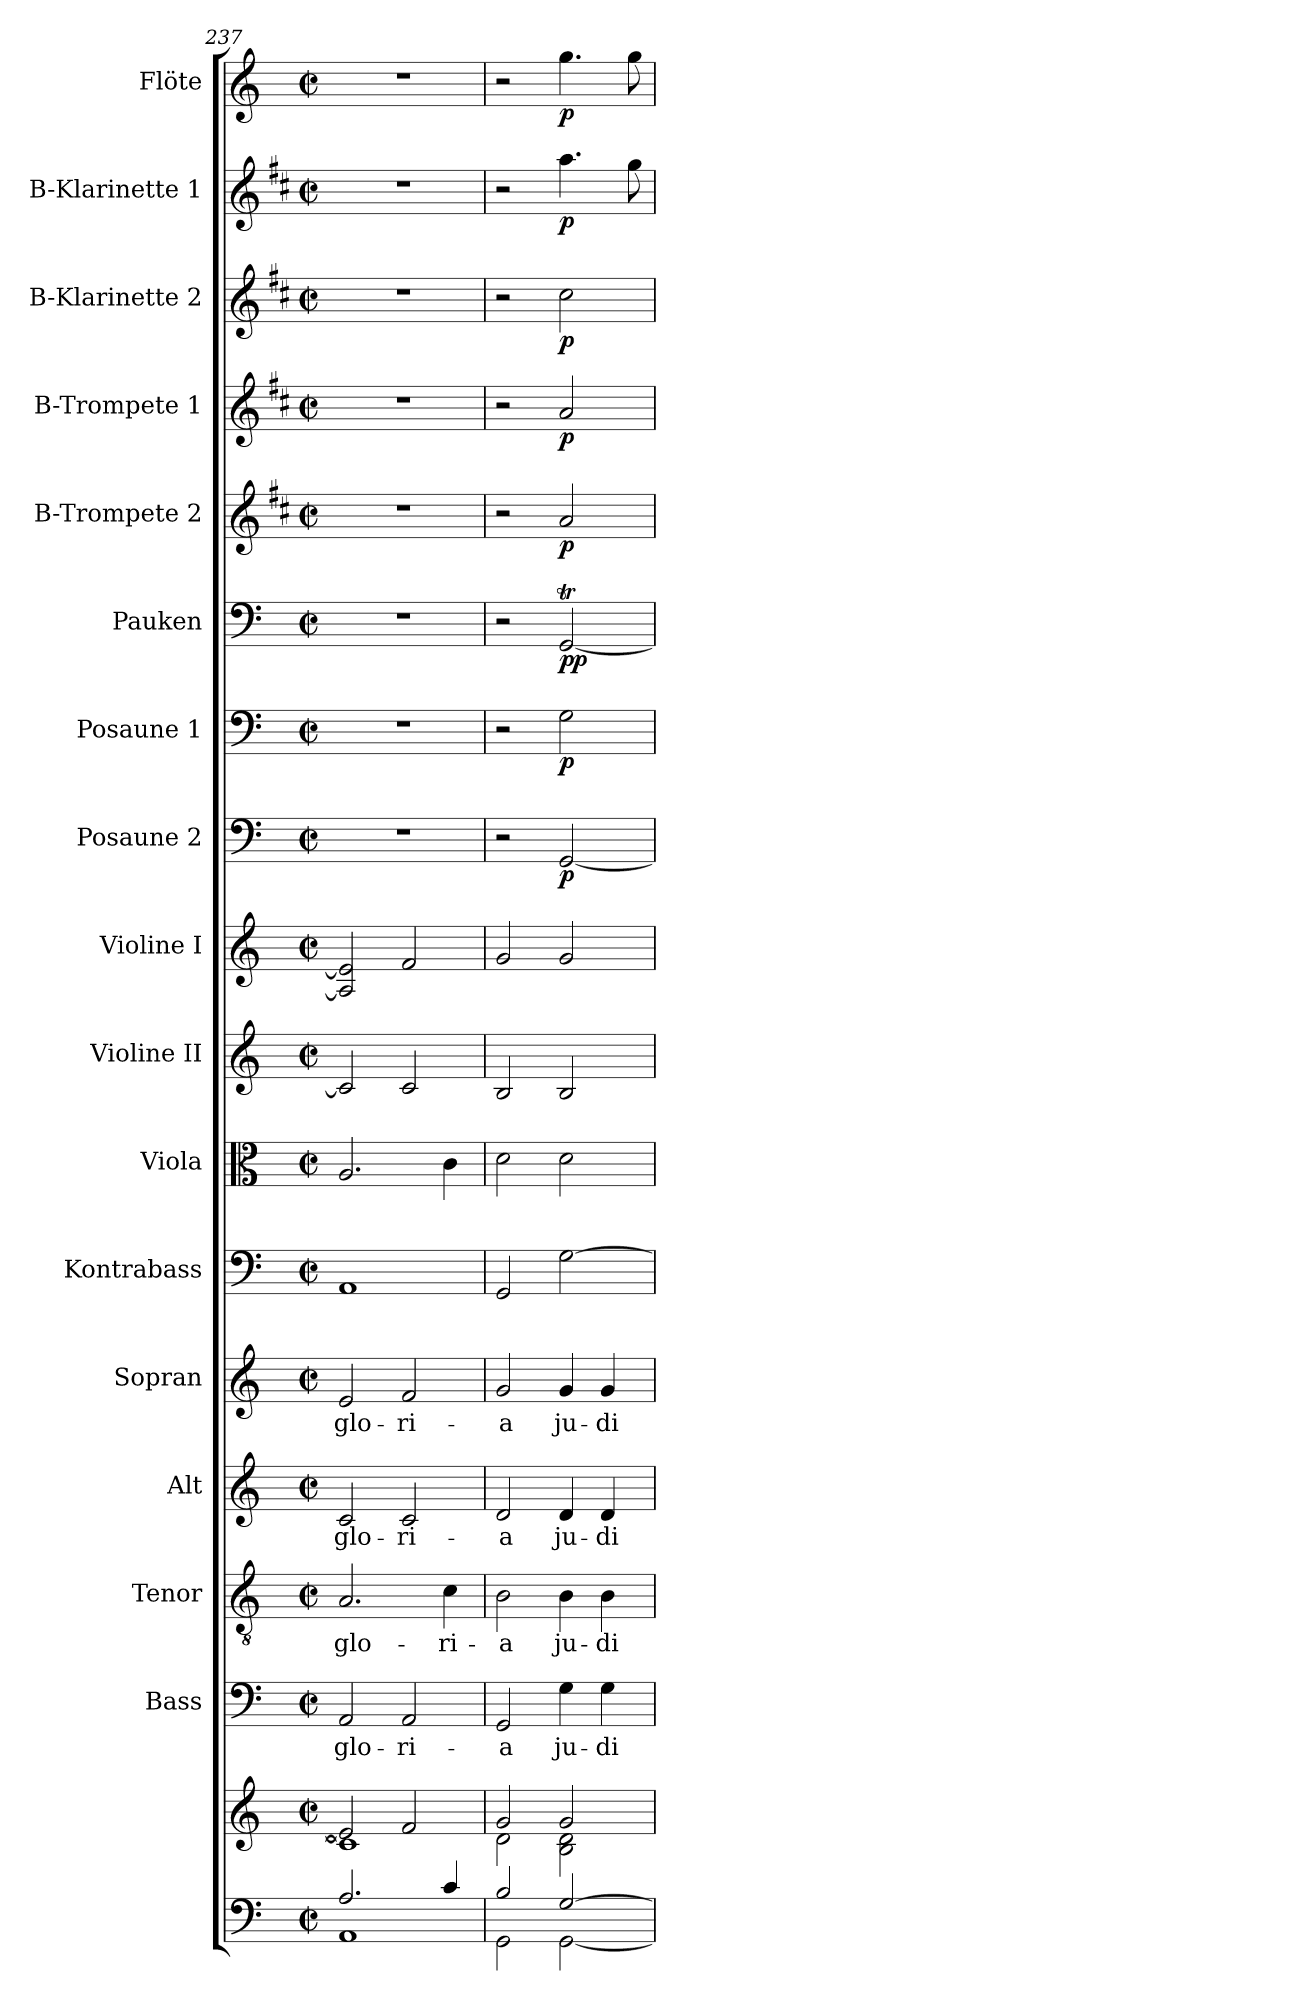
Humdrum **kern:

**kern	**kern	**kern	**text	**kern	**text	**kern	**text	**kern	**text	**kern	**kern	**kern	**kern	**kern	**dynam	**kern	**dynam	**kern	**dynam	**kern	**dynam	**kern	**dynam	**kern	**dynam	**kern	**dynam	**kern	**dynam
*part17	*part17	*part16	*part16	*part15	*part15	*part14	*part14	*part13	*part13	*part12	*part11	*part10	*part9	*part8	*part8	*part7	*part7	*part6	*part6	*part5	*part5	*part4	*part4	*part3	*part3	*part2	*part2	*part1	*part1
*staff18	*staff17	*staff16	*staff16	*staff15	*staff15	*staff14	*staff14	*staff13	*staff13	*staff12	*staff11	*staff10	*staff9	*staff8	*staff8	*staff7	*staff7	*staff6	*staff6	*staff5	*staff5	*staff4	*staff4	*staff3	*staff3	*staff2	*staff2	*staff1	*staff1
*	*	*I"Bass	*	*I"Tenor	*	*I"Alt	*	*I"Sopran	*	*I"Kontrabass	*I"Viola	*I"Violine II	*I"Violine I	*I"Posaune 2	*	*I"Posaune 1	*	*I"Pauken	*	*I"B-Trompete 2	*	*I"B-Trompete 1	*	*I"B-Klarinette 2	*	*I"B-Klarinette 1	*	*I"Flöte	*
*	*	*I'B.	*	*I'T.	*	*I'A.	*	*I'S.	*	*I'Kb.	*I'Vla.	*I'Vl. II	*I'Vl. I	*I'Pos. 2	*	*I'Pos. 1	*	*I'Pk.	*	*I'B Trp. 2	*	*I'B Trp. 1	*	*I'B Kl. 2	*	*I'B Kl. 1	*	*I'Fl.	*
*clefF4	*clefG2	*clefF4	*	*clefGv2	*	*clefG2	*	*clefG2	*	*clefF4	*clefC3	*clefG2	*clefG2	*clefF4	*	*clefF4	*	*clefF4	*	*clefG2	*	*clefG2	*	*clefG2	*	*clefG2	*	*clefG2	*
*	*	*	*	*	*	*	*	*	*	*ITrd7c12	*	*	*	*	*	*	*	*	*	*ITrd1c2	*	*ITrd1c2	*	*ITrd1c2	*	*ITrd1c2	*	*	*
*k[]	*k[]	*k[]	*	*k[]	*	*k[]	*	*k[]	*	*k[]	*k[]	*k[]	*k[]	*k[]	*	*k[]	*	*k[]	*	*k[]	*	*k[]	*	*k[]	*	*k[]	*	*k[]	*
*C:	*C:	*C:	*	*C:	*	*C:	*	*C:	*	*C:	*C:	*C:	*C:	*C:	*	*C:	*	*C:	*	*C:	*	*C:	*	*C:	*	*C:	*	*C:	*
*M2/2	*M2/2	*M2/2	*	*M2/2	*	*M2/2	*	*M2/2	*	*M2/2	*M2/2	*M2/2	*M2/2	*M2/2	*	*M2/2	*	*M2/2	*	*M2/2	*	*M2/2	*	*M2/2	*	*M2/2	*	*M2/2	*
*met(c|)	*met(c|)	*met(c|)	*	*met(c|)	*	*met(c|)	*	*met(c|)	*	*met(c|)	*met(c|)	*met(c|)	*met(c|)	*met(c|)	*	*met(c|)	*	*met(c|)	*	*met(c|)	*	*met(c|)	*	*met(c|)	*	*met(c|)	*	*met(c|)	*
=237	=237	=237	=237	=237	=237	=237	=237	=237	=237	=237	=237	=237	=237	=237	=237	=237	=237	=237	=237	=237	=237	=237	=237	=237	=237	=237	=237	=237	=237
*^	*^	*	*	*	*	*	*	*	*	*	*	*	*	*	*	*	*	*	*	*	*	*	*	*	*	*	*	*	*
!	!	!	!	!	!LO:LY:b	!	!LO:LY:b	!	!LO:LY:b	!	!LO:LY:b	!	!	!	!	!	!	!	!	!	!	!	!	!	!	!	!	!	!	!	!
2.A/	1AA	2e/]	1c]	2AA/	glo-	2.A/	glo-	2c/	glo-	2e/	glo-	1AAA	2.A/	2c/]	2A/] 2e/]	1r	.	1r	.	1r	.	1r	.	1r	.	1r	.	1r	.	1r	.
!	!	!	!	!	!LO:LY:b	!	!	!	!LO:LY:b	!	!LO:LY:b	!	!	!	!	!	!	!	!	!	!	!	!	!	!	!	!	!	!	!	!
.	.	2f/	.	2AA/	-ri-	.	.	2c/	-ri-	2f/	-ri-	.	.	2c/	2f/	.	.	.	.	.	.	.	.	.	.	.	.	.	.	.	.
!	!	!	!	!	!	!	!LO:LY:b	!	!	!	!	!	!	!	!	!	!	!	!	!	!	!	!	!	!	!	!	!	!	!	!
4c/	.	.	.	.	.	4c\	-ri-	.	.	.	.	.	4c\	.	.	.	.	.	.	.	.	.	.	.	.	.	.	.	.	.	.
=238	=238	=238	=238	=238	=238	=238	=238	=238	=238	=238	=238	=238	=238	=238	=238	=238	=238	=238	=238	=238	=238	=238	=238	=238	=238	=238	=238	=238	=238	=238	=238
!	!	!	!	!	!LO:LY:b	!	!LO:LY:b	!	!LO:LY:b	!	!LO:LY:b	!	!	!	!	!	!	!	!	!	!	!	!	!	!	!	!	!	!	!	!
2B/	2GG\	2g/	2d\	2GG/	-a	2B\	-a	2d/	-a	2g/	-a	2GGG/	2d\	2B/	2g/	2r	.	2r	.	2r	.	2r	.	2r	.	2r	.	2r	.	2r	.
!	!	!	!	!	!LO:LY:b	!	!LO:LY:b	!	!LO:LY:b	!	!LO:LY:b	!	!	!	!	!	!LO:DY:b	!	!LO:DY:b	!	!LO:DY:b	!	!LO:DY:b	!	!LO:DY:b	!	!LO:DY:b	!	!LO:DY:b	!	!LO:DY:b
[>2G/	[<2GG\	2g/	2B\ 2d\	4G\	ju-	4B\	ju-	4d/	ju-	4g/	ju-	[2GG\	2d\	2B/	2g/	[2GG/	p	2G\	p	[2GGT/	pp	2g/	p	2g/	p	2b\	p	4.gg\	p	4.gg\	p
!	!	!	!	!	!LO:LY:b	!	!LO:LY:b	!	!LO:LY:b	!	!LO:LY:b	!	!	!	!	!	!	!	!	!	!	!	!	!	!	!	!	!	!	!	!
.	.	.	.	4G\	-di-	4B\	-di-	4d/	-di-	4g/	-di-	.	.	.	.	.	.	.	.	.	.	.	.	.	.	.	.	.	.	.	.
.	.	.	.	.	.	.	.	.	.	.	.	.	.	.	.	.	.	.	.	.	.	.	.	.	.	.	.	8ff\	.	8gg\	.
*v	*v	*	*	*	*	*	*	*	*	*	*	*	*	*	*	*	*	*	*	*	*	*	*	*	*	*	*	*	*	*	*
*	*v	*v	*	*	*	*	*	*	*	*	*	*	*	*	*	*	*	*	*	*	*	*	*	*	*	*	*	*	*	*
=	=	=	=	=	=	=	=	=	=	=	=	=	=	=	=	=	=	=	=	=	=	=	=	=	=	=	=	=	=
*-	*-	*-	*-	*-	*-	*-	*-	*-	*-	*-	*-	*-	*-	*-	*-	*-	*-	*-	*-	*-	*-	*-	*-	*-	*-	*-	*-	*-	*-
